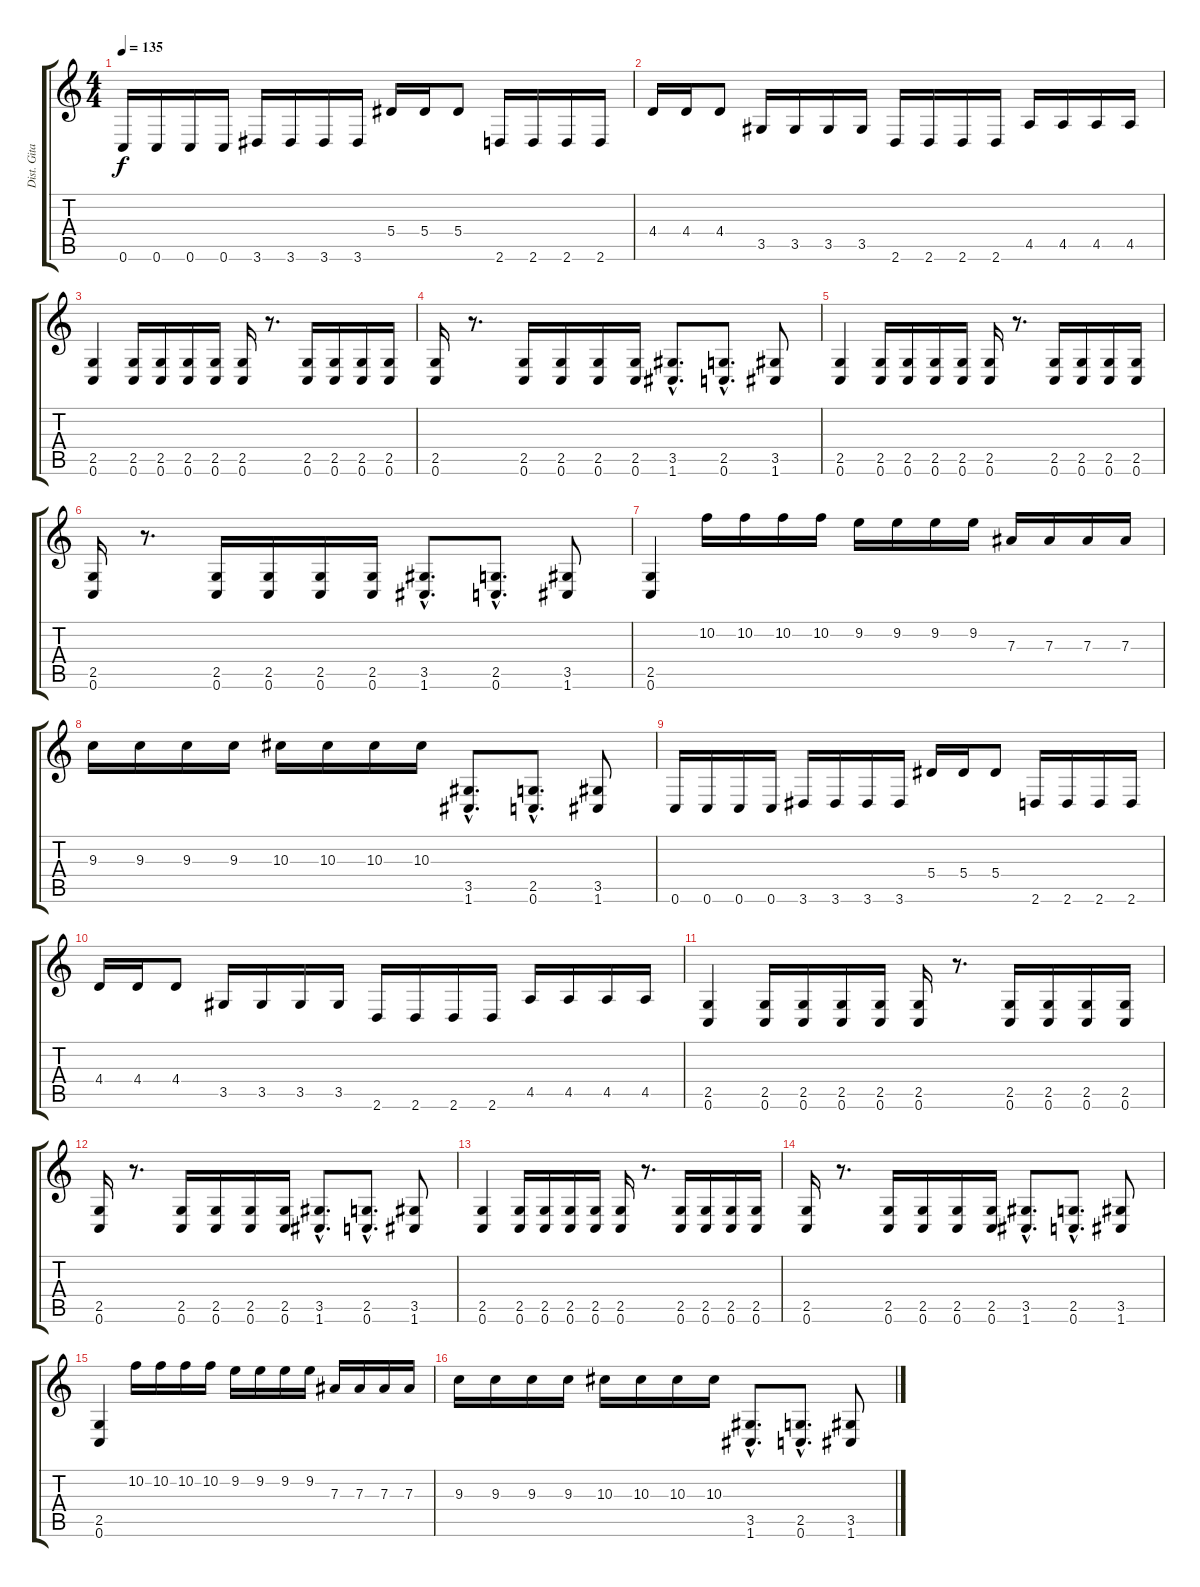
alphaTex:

\track ("Dist. Gitar 2" "Dist. Gita") {instrument distortionguitar}
\staff {score tabs}
\tuning (C4 G3 Eb3 Bb2 F2 C2) {hide}
\ts (4 4)
\tempo 135
\clef g2
\ks c
0.6.16{dy f} 0.6.16 0.6.16 0.6.16 3.6.16 3.6.16 3.6.16 3.6.16 5.4.16 5.4.16 5.4.8 2.6.16 2.6.16 2.6.16 2.6.16 |
4.4.16 4.4.16 4.4.8 3.5.16 3.5.16 3.5.16 3.5.16 2.6.16 2.6.16 2.6.16 2.6.16 4.5.16 4.5.16 4.5.16 4.5.16 |
(2.5 0.6).4 (2.5 0.6).16 (2.5 0.6).16 (2.5 0.6).16 (2.5 0.6).16 (2.5 0.6).16 r.8{d} (2.5 0.6).16 (2.5 0.6).16 (2.5 0.6).16 (2.5 0.6).16 |
(2.5 0.6).16 r.8{d} (2.5 0.6).16 (2.5 0.6).16 (2.5 0.6).16 (2.5 0.6).16 (3.5{hac} 1.6{hac}).8{d} (2.5{hac} 0.6{hac}).8{d} (3.5 1.6).8 |
(2.5 0.6).4 (2.5 0.6).16 (2.5 0.6).16 (2.5 0.6).16 (2.5 0.6).16 (2.5 0.6).16 r.8{d} (2.5 0.6).16 (2.5 0.6).16 (2.5 0.6).16 (2.5 0.6).16 |
(2.5 0.6).16 r.8{d} (2.5 0.6).16 (2.5 0.6).16 (2.5 0.6).16 (2.5 0.6).16 (3.5{hac} 1.6{hac}).8{d} (2.5{hac} 0.6{hac}).8{d} (3.5 1.6).8 |
(2.5 0.6).4 10.2.16 10.2.16 10.2.16 10.2.16 9.2.16 9.2.16 9.2.16 9.2.16 7.3.16 7.3.16 7.3.16 7.3.16 |
9.3.16 9.3.16 9.3.16 9.3.16 10.3.16 10.3.16 10.3.16 10.3.16 (3.5{hac} 1.6{hac}).8{d} (2.5{hac} 0.6{hac}).8{d} (3.5 1.6).8 |
0.6.16 0.6.16 0.6.16 0.6.16 3.6.16 3.6.16 3.6.16 3.6.16 5.4.16 5.4.16 5.4.8 2.6.16 2.6.16 2.6.16 2.6.16 |
4.4.16 4.4.16 4.4.8 3.5.16 3.5.16 3.5.16 3.5.16 2.6.16 2.6.16 2.6.16 2.6.16 4.5.16 4.5.16 4.5.16 4.5.16 |
(2.5 0.6).4 (2.5 0.6).16 (2.5 0.6).16 (2.5 0.6).16 (2.5 0.6).16 (2.5 0.6).16 r.8{d} (2.5 0.6).16 (2.5 0.6).16 (2.5 0.6).16 (2.5 0.6).16 |
(2.5 0.6).16 r.8{d} (2.5 0.6).16 (2.5 0.6).16 (2.5 0.6).16 (2.5 0.6).16 (3.5{hac} 1.6{hac}).8{d} (2.5{hac} 0.6{hac}).8{d} (3.5 1.6).8 |
(2.5 0.6).4 (2.5 0.6).16 (2.5 0.6).16 (2.5 0.6).16 (2.5 0.6).16 (2.5 0.6).16 r.8{d} (2.5 0.6).16 (2.5 0.6).16 (2.5 0.6).16 (2.5 0.6).16 |
(2.5 0.6).16 r.8{d} (2.5 0.6).16 (2.5 0.6).16 (2.5 0.6).16 (2.5 0.6).16 (3.5{hac} 1.6{hac}).8{d} (2.5{hac} 0.6{hac}).8{d} (3.5 1.6).8 |
(2.5 0.6).4 10.2.16 10.2.16 10.2.16 10.2.16 9.2.16 9.2.16 9.2.16 9.2.16 7.3.16 7.3.16 7.3.16 7.3.16 |
9.3.16 9.3.16 9.3.16 9.3.16 10.3.16 10.3.16 10.3.16 10.3.16 (3.5{hac} 1.6{hac}).8{d} (2.5{hac} 0.6{hac}).8{d} (3.5 1.6).8
